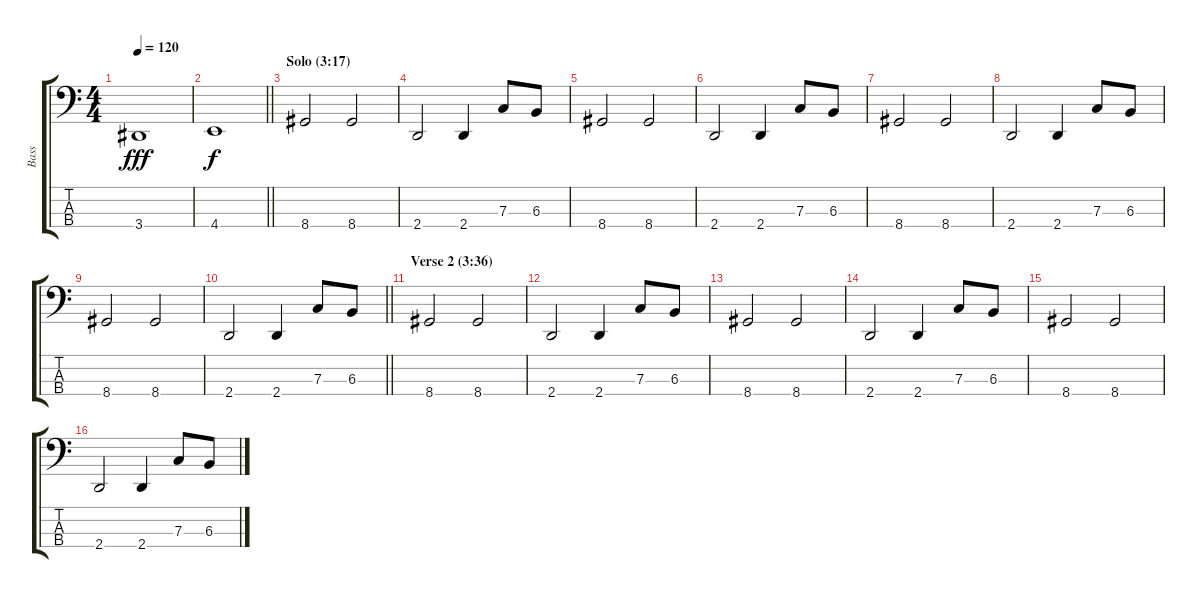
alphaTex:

\track ("Bass" "Bass") {instrument electricbassfinger}
\staff {score tabs}
\tuning (Eb2 Bb1 F1 C1) {hide}
\ts (4 4)
\tempo 120
\clef f4
\ks c
3.4.1{dy fff} |
\barLineRight lightlight
4.4.1{dy f} |
\section ("" "Solo (3:17)")
8.4.2 8.4.2 |
2.4.2 2.4.4 7.3.8 6.3.8 |
8.4.2 8.4.2 |
2.4.2 2.4.4 7.3.8 6.3.8 |
8.4.2 8.4.2 |
2.4.2 2.4.4 7.3.8 6.3.8 |
8.4.2 8.4.2 |
\barLineRight lightlight
2.4.2 2.4.4 7.3.8 6.3.8 |
\section ("" "Verse 2 (3:36)")
8.4.2 8.4.2 |
2.4.2 2.4.4 7.3.8 6.3.8 |
8.4.2 8.4.2 |
2.4.2 2.4.4 7.3.8 6.3.8 |
8.4.2 8.4.2 |
2.4.2 2.4.4 7.3.8 6.3.8
